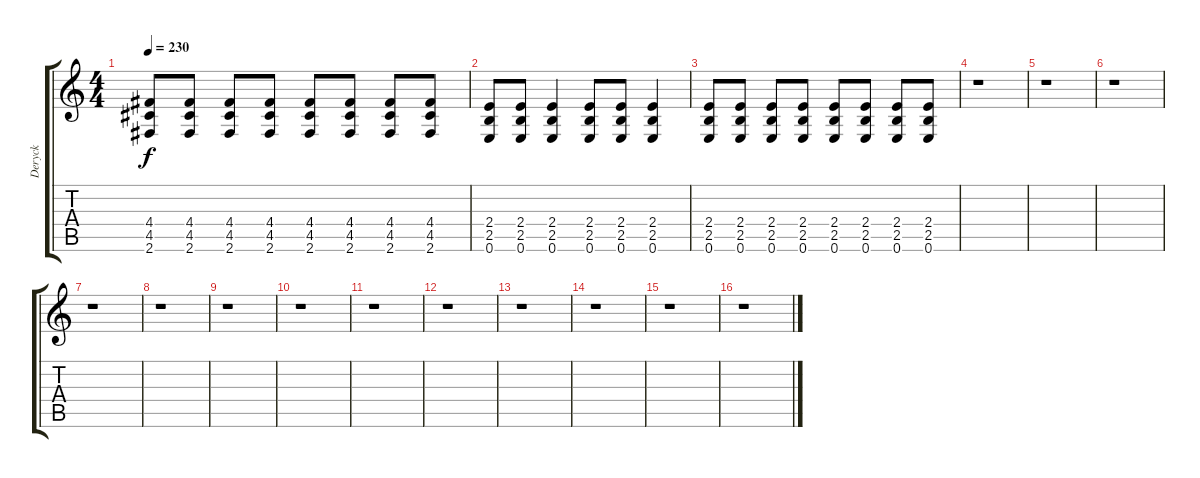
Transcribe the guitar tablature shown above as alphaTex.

\track ("Deryck" "Deryck") {instrument electricguitarclean}
\staff {score tabs}
\tuning (E4 B3 G3 D3 A2 E2) {hide}
\ts (4 4)
\tempo 230
\clef g2
\ks c
(4.4 4.5 2.6).8{dy f} (4.4 4.5 2.6).8 (4.4 4.5 2.6).8 (4.4 4.5 2.6).8 (4.4 4.5 2.6).8 (4.4 4.5 2.6).8 (4.4 4.5 2.6).8 (4.4 4.5 2.6).8 |
(2.4 2.5 0.6).8 (2.4 2.5 0.6).8 (2.4 2.5 0.6).4 (2.4 2.5 0.6).8 (2.4 2.5 0.6).8 (2.4 2.5 0.6).4 |
(2.4 2.5 0.6).8 (2.4 2.5 0.6).8 (2.4 2.5 0.6).8 (2.4 2.5 0.6).8 (2.4 2.5 0.6).8 (2.4 2.5 0.6).8 (2.4 2.5 0.6).8 (2.4 2.5 0.6).8 |
r.1 |
r.1 |
r.1 |
r.1 |
r.1 |
r.1 |
r.1 |
r.1 |
r.1 |
r.1 |
r.1 |
r.1 |
r.1
